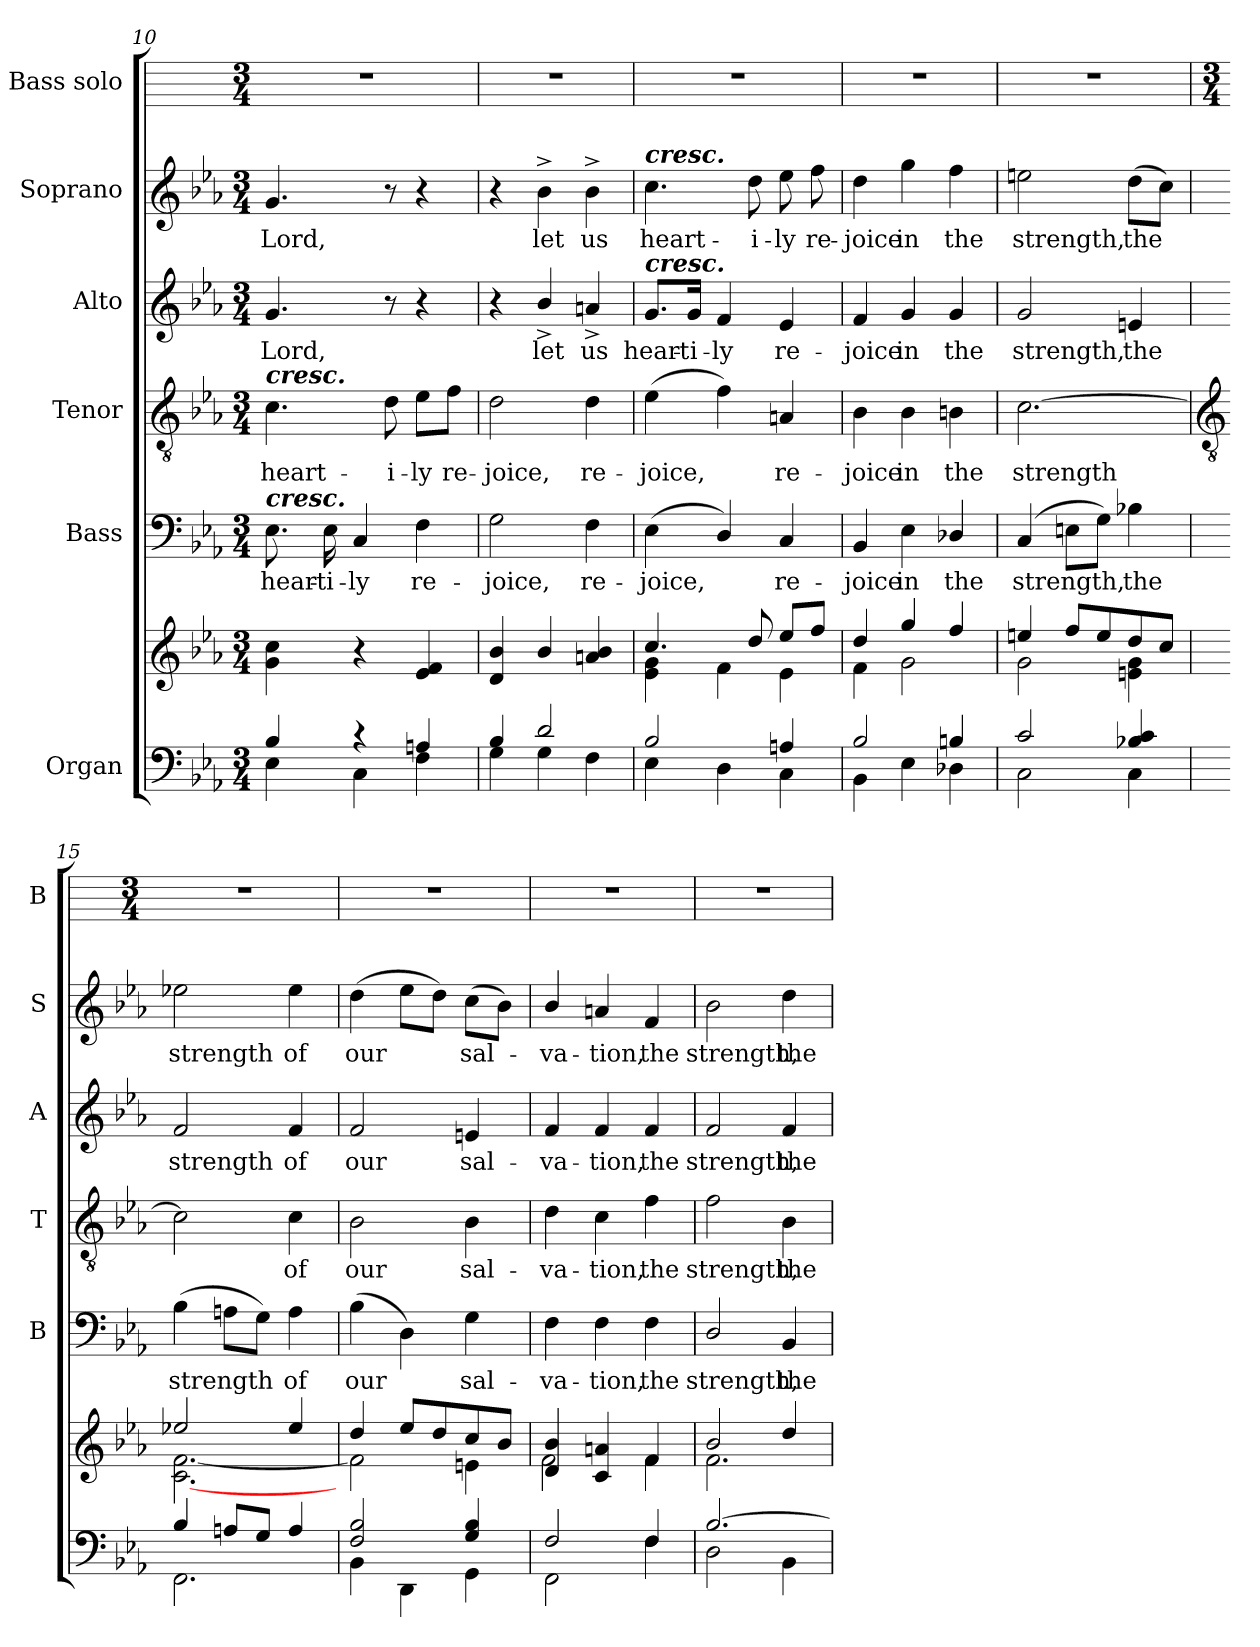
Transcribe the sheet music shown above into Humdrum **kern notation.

**kern	**kern	**kern	**text	**kern	**text	**kern	**text	**kern	**text	**kern
*part6	*part6	*part5	*part5	*part4	*part4	*part3	*part3	*part2	*part2	*part1
*staff7	*staff6	*staff5	*staff5	*staff4	*staff4	*staff3	*staff3	*staff2	*staff2	*staff1
*I"Organ	*	*I"Bass	*	*I"Tenor	*	*I"Alto	*	*I"Soprano	*	*I"Bass solo
*	*	*I'B	*	*I'T	*	*I'A	*	*I'S	*	*I'B
*clefF4	*clefG2	*clefF4	*	*clefGv2	*	*clefG2	*	*clefG2	*	*
*k[b-e-a-]	*k[b-e-a-]	*k[b-e-a-]	*	*k[b-e-a-]	*	*k[b-e-a-]	*	*k[b-e-a-]	*	*
*E-:	*E-:	*E-:	*	*E-:	*	*E-:	*	*E-:	*	*
*M3/4	*M3/4	*M3/4	*	*M3/4	*	*M3/4	*	*M3/4	*	*M3/4
=10	=10	=10	=10	=10	=10	=10	=10	=10	=10	=10
*^	*^	*	*	*	*	*	*	*	*	*
!	!	!	!	!	!	!LO:TX:a:Bi:t=cresc.	!	!	!	!	!	!
!	!	!	!	!LO:TX:a:Bi:t=cresc.	!	!	!	!	!	!	!	!
!	!	!	!	!	!LO:LY:b	!	!LO:LY:b	!	!LO:LY:b	!	!LO:LY:b	!
4B-/	4E-\	4g\ 4cc\	2ryy	8.E-	heart-	4.c	heart-	4.g	Lord,	4.g	Lord,	2.r
!	!	!	!	!	!LO:LY:b	!	!	!	!	!	!	!
.	.	.	.	16E-	-i-	.	.	.	.	.	.	.
!	!	!	!	!	!LO:LY:b	!	!	!	!	!	!	!
4r	4C\	4r	.	4C	-ly	.	.	.	.	.	.	.
!	!	!	!	!	!	!	!LO:LY:b	!	!	!	!	!
.	.	.	.	.	.	8d	-i-	8r	.	8r	.	.
!	!	!	!	!	!LO:LY:b	!	!LO:LY:b	!	!	!	!	!
4An/	4F\	4e-/ 4f/	8ryy	4F	re-	8e-\L	-ly	4r	.	4r	.	.
!	!	!	!	!	!	!	!LO:LY:b	!	!	!	!	!
.	.	.	8ryy	.	.	8f\J	re-	.	.	.	.	.
=11	=11	=11	=11	=11	=11	=11	=11	=11	=11	=11	=11	=11
!	!	!	!	!	!LO:LY:b	!	!LO:LY:b	!	!	!	!	!
4B-/	4G\	4d/ 4b-/	2.ryy	2G	-joice,	2d	-joice,	4r	.	4r	.	2.r
!	!	!	!	!	!	!	!	!	!LO:LY:b	!	!LO:LY:b	!
2d/	4G\	4b-/	.	.	.	.	.	4b-^/	let	4b-^	let	.
!	!	!	!	!	!LO:LY:b	!	!LO:LY:b	!	!LO:LY:b	!	!LO:LY:b	!
.	4F\	4an/ 4b-/	.	4F	re-	4d	re-	4an^	us	4b-^	us	.
=12	=12	=12	=12	=12	=12	=12	=12	=12	=12	=12	=12	=12
!	!	!	!	!	!	!	!	!	!	!LO:TX:a:Bi:t=cresc.	!	!
!	!	!	!	!	!	!	!	!LO:TX:a:Bi:t=cresc.	!	!	!	!
!	!	!	!	!	!LO:LY:b	!	!LO:LY:b	!	!LO:LY:b	!	!LO:LY:b	!
2B-/	4E-\	4.cc/	4e-\ 4g\	(<4E-	-joice,	(>4e-	-joice,	8.g/L	heart-	4.cc	heart-	2.r
!	!	!	!	!	!	!	!	!	!LO:LY:b	!	!	!
.	.	.	.	.	.	.	.	16g/Jk	-i-	.	.	.
!	!	!	!	!	!	!	!	!	!LO:LY:b	!	!	!
.	4D\	.	4f\	4D/)	.	4f)	.	4f	-ly	.	.	.
!	!	!	!	!	!	!	!	!	!	!	!LO:LY:b	!
.	.	8dd/	.	.	.	.	.	.	.	8dd	-i-	.
!	!	!	!	!	!LO:LY:b	!	!LO:LY:b	!	!LO:LY:b	!	!LO:LY:b	!
4An/	4C\	8ee-/L	4e-\	4C	re-	4An	re-	4e-	re-	8ee-	-ly	.
!	!	!	!	!	!	!	!	!	!	!	!LO:LY:b	!
.	.	8ff/J	.	.	.	.	.	.	.	8ff	re-	.
=13	=13	=13	=13	=13	=13	=13	=13	=13	=13	=13	=13	=13
!	!	!	!	!	!LO:LY:b	!	!LO:LY:b	!	!LO:LY:b	!	!LO:LY:b	!
2B-/	4BB-\	4dd/	4f\	4BB-	-joice	4B-	-joice	4f	-joice	4dd	-joice	2.r
!	!	!	!	!	!LO:LY:b	!	!LO:LY:b	!	!LO:LY:b	!	!LO:LY:b	!
.	4E-\	4gg/	2g\	4E-	in	4B-	in	4g	in	4gg	in	.
!	!	!	!	!	!LO:LY:b	!	!LO:LY:b	!	!LO:LY:b	!	!LO:LY:b	!
4Bn/	4D-X\	4ff/	.	4D-X/	the	4Bn	the	4g	the	4ff	the	.
=14	=14	=14	=14	=14	=14	=14	=14	=14	=14	=14	=14	=14
!	!	!	!	!	!LO:LY:b	!	!LO:LY:b	!	!LO:LY:b	!	!LO:LY:b	!
2c/	2C\	4een/	2g\	(>4C	strength,	[2.c	strength	2g	strength,	2een	strength,	2.r
.	.	8ff/L	.	8EnL	.	.	.	.	.	.	.	.
.	.	8ee/	.	8GJ)	.	.	.	.	.	.	.	.
!	!	!	!	!	!LO:LY:b	!	!	!	!LO:LY:b	!	!LO:LY:b	!
4B-X/ 4c/	4C\	8dd/	4en\ 4g\	4B-X	the	.	.	4en	the	(>8ddL	the	.
.	.	8cc/J	.	.	.	.	.	.	.	8ccJ)	.	.
!!LO:LB:g=z
=15	=15	=15	=15	=15	=15	=15	=15	=15	=15	=15	=15	=15
*	*	*	*	*	*	*clefGv2	*	*	*	*	*	*
*	*	*	*	*	*	*	*	*	*	*	*	*M3/4
!	!	!	!	!	!LO:LY:b	!	!	!	!LO:LY:b	!	!LO:LY:b	!
4B-/	2.FF\	2ee-X/	[2.c\ [2.f\	(>4B-	strength	2c]	.	2f	strength	2ee-X	strength	2.r
8An/L	.	.	.	8AnL	.	.	.	.	.	.	.	.
8G/J	.	.	.	8GJ)	.	.	.	.	.	.	.	.
!	!	!	!	!	!LO:LY:b	!	!LO:LY:b	!	!LO:LY:b	!	!LO:LY:b	!
4A/	.	4ee-/	.	4A	of	4c	of	4f	of	4ee-	of	.
=16	=16	=16	=16	=16	=16	=16	=16	=16	=16	=16	=16	=16
!	!	!	!	!	!LO:LY:b	!	!LO:LY:b	!	!LO:LY:b	!	!LO:LY:b	!
2F/ 2B-/	4BB-\	4dd/	2f\]	(4B-	our	2B-	our	2f	our	(>4dd	our	2.r
.	4DD\	8ee-/L	.	4D)	.	.	.	.	.	8ee-L	.	.
.	.	8dd/	.	.	.	.	.	.	.	8ddJ)	.	.
!	!	!	!	!	!LO:LY:b	!	!LO:LY:b	!	!LO:LY:b	!	!LO:LY:b	!
4G/ 4B-/	4GG\	8cc/	4en\	4G	sal-	4B-	sal-	4en	sal-	(>8ccL	sal-	.
.	.	8b-/J	.	.	.	.	.	.	.	8b-J)	.	.
=17	=17	=17	=17	=17	=17	=17	=17	=17	=17	=17	=17	=17
!	!	!	!	!	!LO:LY:b	!	!LO:LY:b	!	!LO:LY:b	!	!LO:LY:b	!
2F/	2FF\	4d/ 4b-/	2f\	4F	-va-	4d	-va-	4f	-va-	4b-/	va-	2.r
!	!	!	!	!	!LO:LY:b	!	!LO:LY:b	!	!LO:LY:b	!	!LO:LY:b	!
.	.	4c/ 4an/	.	4F	-tion,	4c	-tion,	4f	-tion,	4an	-tion,	.
!	!	!	!	!	!LO:LY:b	!	!LO:LY:b	!	!LO:LY:b	!	!LO:LY:b	!
4F/	4F\	4f/	4f\	4F	the	4f	the	4f	the	4f	the	.
=18	=18	=18	=18	=18	=18	=18	=18	=18	=18	=18	=18	=18
!	!	!	!	!	!LO:LY:b	!	!LO:LY:b	!	!LO:LY:b	!	!LO:LY:b	!
[2.B-/	2D\	2b-/	2.f\	2D/	strength,	2f	strength,	2f	strength,	2b-	strength,	2.r
!	!	!	!	!	!LO:LY:b	!	!LO:LY:b	!	!LO:LY:b	!	!LO:LY:b	!
.	4BB-\	4dd/	.	4BB-	the	4B-	the	4f	the	4dd	the	.
*v	*v	*	*	*	*	*	*	*	*	*	*	*
*	*v	*v	*	*	*	*	*	*	*	*	*
=	=	=	=	=	=	=	=	=	=	=
*-	*-	*-	*-	*-	*-	*-	*-	*-	*-	*-
